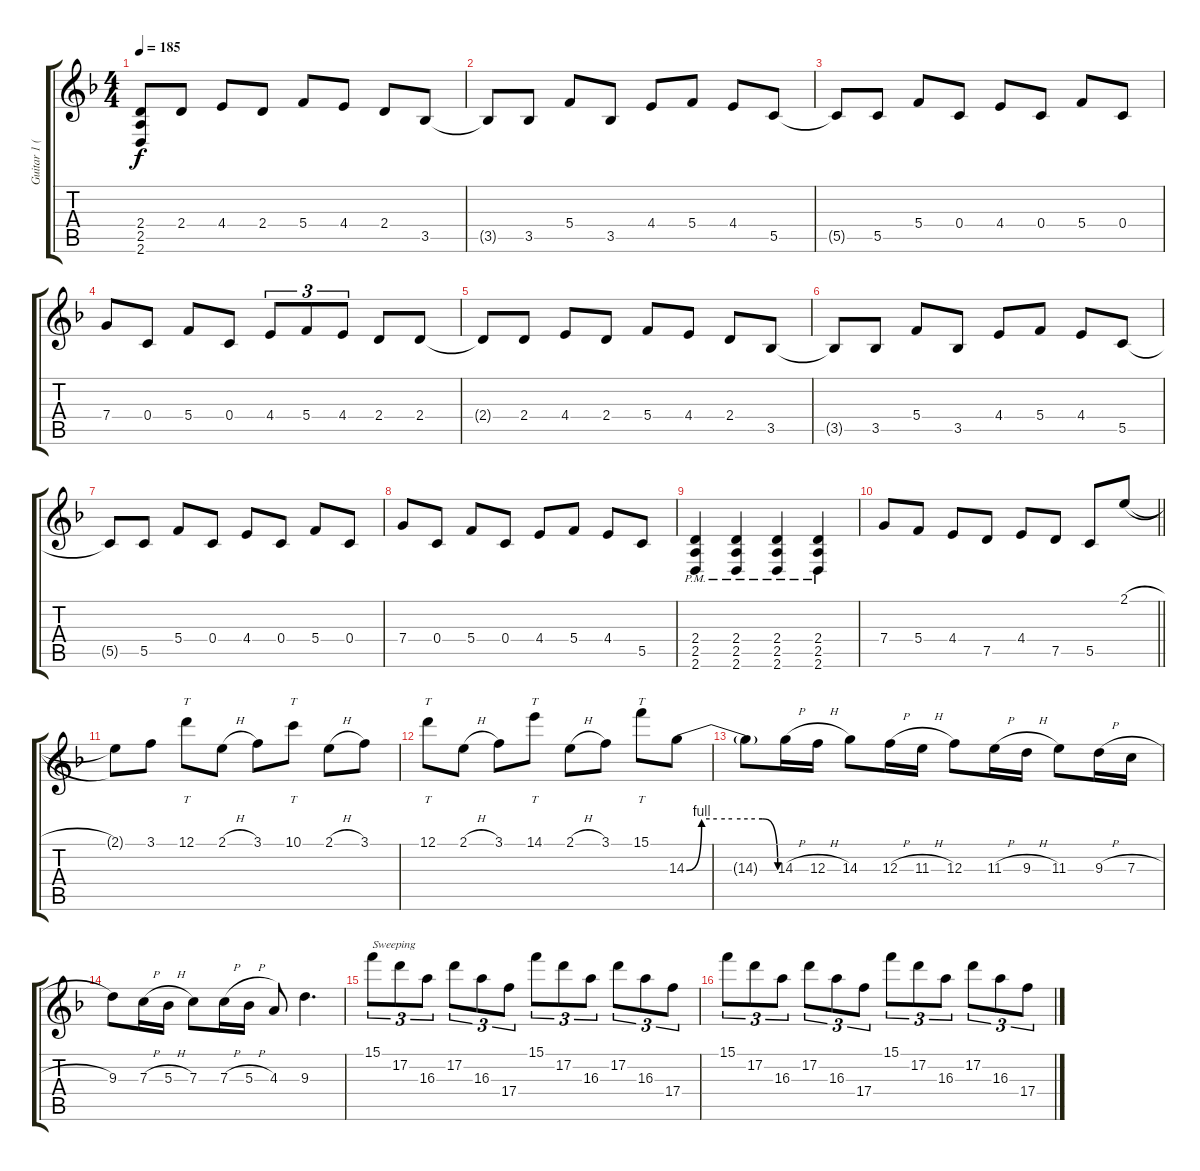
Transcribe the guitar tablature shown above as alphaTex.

\track ("Guitar 1 (Distorted- Tuck)" "Guitar 1 (") {instrument distortionguitar}
\staff {score tabs}
\tuning (D4 A3 F3 C3 G2 C2) {hide}
\ts (4 4)
\tempo 185
\clef g2
\ks dminor
(2.4{t} 2.5{t} 2.6{t}).8{dy f} 2.4.8 4.4.8 2.4.8 5.4.8 4.4.8 2.4.8 3.5.8 |
3.5{t}.8 3.5.8 5.4.8 3.5.8 4.4.8 5.4.8 4.4.8 5.5.8 |
5.5{t}.8 5.5.8 5.4.8 0.4.8 4.4.8 0.4.8 5.4.8 0.4.8 |
7.4.8 0.4.8 5.4.8 0.4.8 4.4.8{tu (3 2)} 5.4.8{tu (3 2)} 4.4.8{tu (3 2)} 2.4.8 2.4.8 |
2.4{t}.8 2.4.8 4.4.8 2.4.8 5.4.8 4.4.8 2.4.8 3.5.8 |
3.5{t}.8 3.5.8 5.4.8 3.5.8 4.4.8 5.4.8 4.4.8 5.5.8 |
5.5{t}.8 5.5.8 5.4.8 0.4.8 4.4.8 0.4.8 5.4.8 0.4.8 |
7.4.8 0.4.8 5.4.8 0.4.8 4.4.8 5.4.8 4.4.8 5.5.8 |
(2.4{pm} 2.5{pm} 2.6{pm}).4 (2.4{pm} 2.5{pm} 2.6{pm}).4 (2.4{pm} 2.5{pm} 2.6{pm}).4 (2.4{pm} 2.5{pm} 2.6{pm}).4 |
\barLineRight lightlight
7.4.8 5.4.8 4.4.8 7.5.8 4.4.8 7.5.8 5.5.8 2.1{h}.8 |
2.1{t}.8 3.1.8 12.1.8{tt} 2.1{h}.8 3.1.8 10.1.8{tt} 2.1{h}.8 3.1.8 |
12.1.8{tt} 2.1{h}.8 3.1.8 14.1.8{tt} 2.1{h}.8 3.1.8 15.1.8{tt} 14.3{be (custom 0 0 10 4 20 4 30 4 45 4 50 4 60 0)}.8 |
14.3{t}.8 14.3{h}.16 12.3{h}.16 14.3.8 12.3{h}.16 11.3{h}.16 12.3.8 11.3{h}.16 9.3{h}.16 11.3.8 9.3{h}.16 7.3{h}.16 |
9.3.8 7.3{h}.16 5.3{h}.16 7.3.8 7.3{h}.16 5.3{h}.16 4.3.8 9.3.4{d} |
15.1.8{tu (3 2) txt "Sweeping"} 17.2.8{tu (3 2)} 16.3.8{tu (3 2)} 17.2.8{tu (3 2)} 16.3.8{tu (3 2)} 17.4.8{tu (3 2)} 15.1.8{tu (3 2)} 17.2.8{tu (3 2)} 16.3.8{tu (3 2)} 17.2.8{tu (3 2)} 16.3.8{tu (3 2)} 17.4.8{tu (3 2)} |
15.1.8{tu (3 2)} 17.2.8{tu (3 2)} 16.3.8{tu (3 2)} 17.2.8{tu (3 2)} 16.3.8{tu (3 2)} 17.4.8{tu (3 2)} 15.1.8{tu (3 2)} 17.2.8{tu (3 2)} 16.3.8{tu (3 2)} 17.2.8{tu (3 2)} 16.3.8{tu (3 2)} 17.4.8{tu (3 2)}
